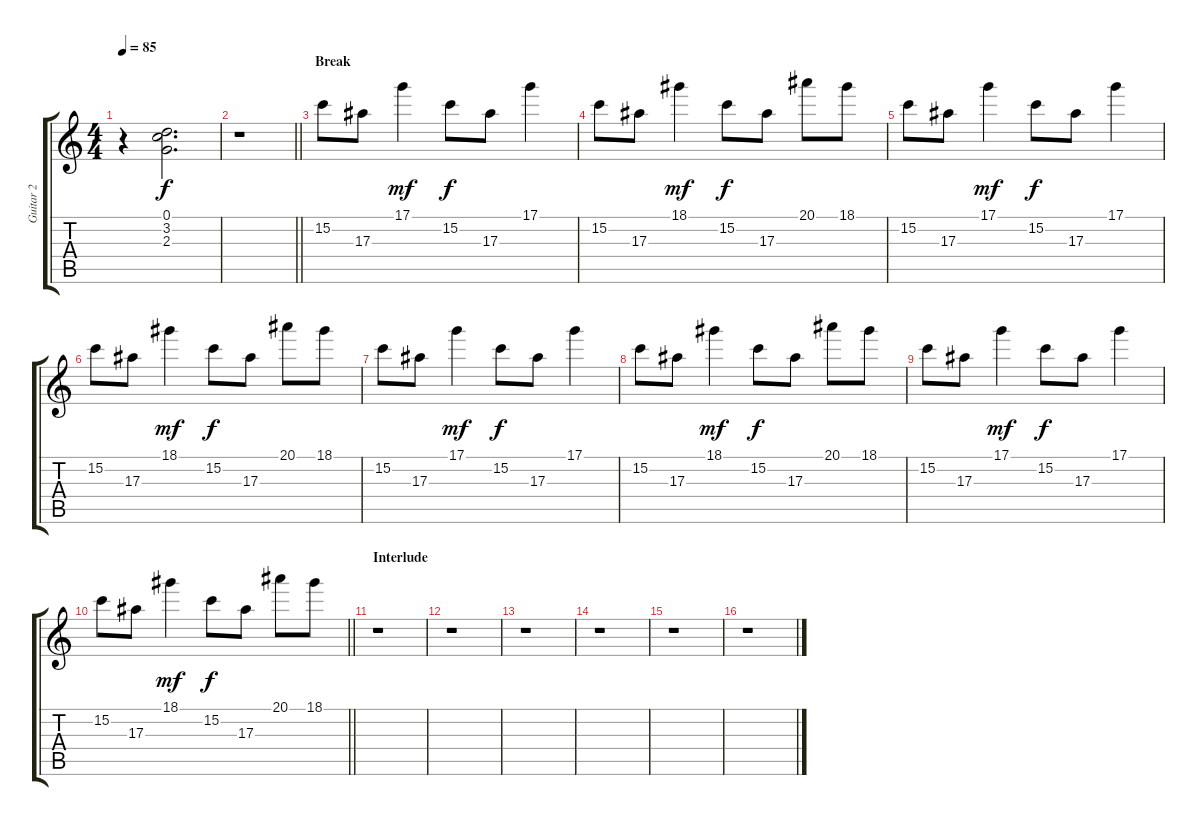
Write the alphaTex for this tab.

\track ("Guitar 2" "Guitar 2") {instrument distortionguitar}
\staff {score tabs}
\tuning (D4 A3 F3 C3 G2 C2) {hide}
\ts (4 4)
\tempo 85
\clef g2
\ks c
r.4{dy f} (0.1 3.2 2.3).2{d volume 10} |
\barLineRight lightlight
r.1{volume 16} |
\section ("" "Break")
15.2.8 17.3.8 17.1.4{dy mf} 15.2.8{dy f} 17.3.8 17.1.4 |
15.2.8 17.3.8 18.1.4{dy mf} 15.2.8{dy f} 17.3.8 20.1.8 18.1.8 |
15.2.8 17.3.8 17.1.4{dy mf} 15.2.8{dy f} 17.3.8 17.1.4 |
15.2.8 17.3.8 18.1.4{dy mf} 15.2.8{dy f} 17.3.8 20.1.8 18.1.8 |
15.2.8 17.3.8 17.1.4{dy mf} 15.2.8{dy f} 17.3.8 17.1.4 |
15.2.8 17.3.8 18.1.4{dy mf} 15.2.8{dy f} 17.3.8 20.1.8 18.1.8 |
15.2.8 17.3.8 17.1.4{dy mf} 15.2.8{dy f} 17.3.8 17.1.4 |
\barLineRight lightlight
15.2.8 17.3.8 18.1.4{dy mf} 15.2.8{dy f} 17.3.8 20.1.8 18.1.8 |
\section ("" "Interlude")
r.1 |
r.1 |
r.1 |
r.1 |
r.1 |
r.1
